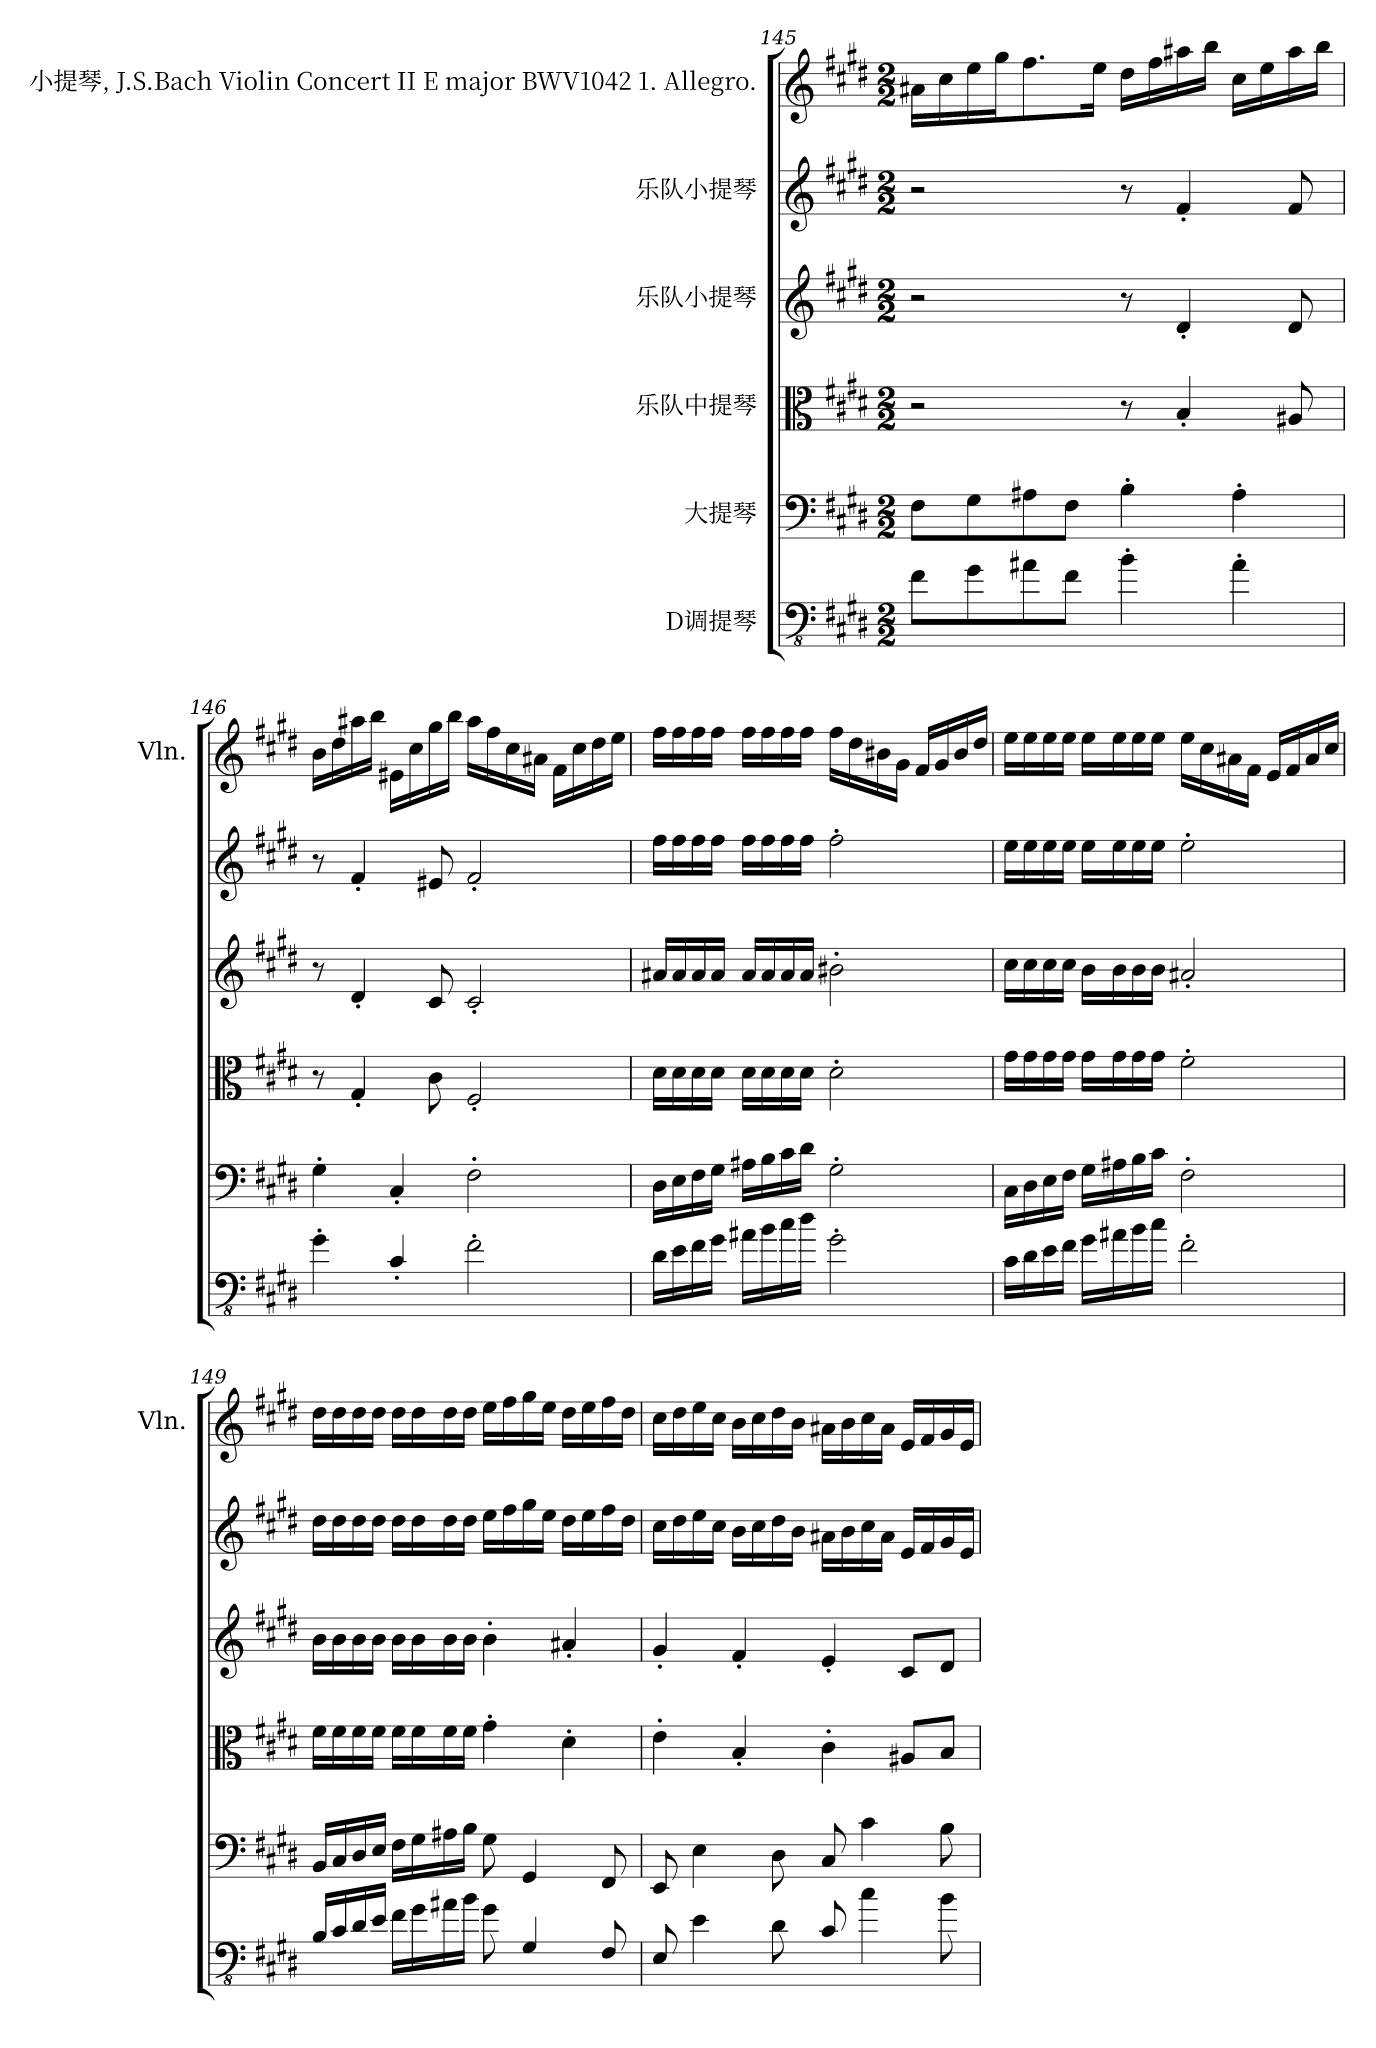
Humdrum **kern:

**kern	**kern	**kern	**kern	**kern	**kern
*part6	*part5	*part4	*part3	*part2	*part1
*staff6	*staff5	*staff4	*staff3	*staff2	*staff1
*I"D调提琴	*I"大提琴	*I"乐队中提琴	*I"乐队小提琴	*I"乐队小提琴	*I"小提琴, J.S.Bach Violin Concert II E major BWV1042 1. Allegro.
*	*	*	*	*	*I'Vln.
!!LO:LB:g=z
*clefFv4	*clefF4	*clefC3	*clefG2	*clefG2	*clefG2
*ITrd7c12	*	*	*	*	*
*k[f#c#g#d#]	*k[f#c#g#d#]	*k[f#c#g#d#]	*k[f#c#g#d#]	*k[f#c#g#d#]	*k[f#c#g#d#]
*M2/2	*M2/2	*M2/2	*M2/2	*M2/2	*M2/2
=145	=145	=145	=145	=145	=145
8FF#\L	8F#\L	2r	2r	2r	16a#X\LL
.	.	.	.	.	16cc#\
8GG#\	8G#\	.	.	.	16ee\
.	.	.	.	.	16gg#\J
8AA#X\	8A#X\	.	.	.	8.ff#\
8FF#\J	8F#\J	.	.	.	.
.	.	.	.	.	16ee\Jk
4BB'\	4B'\	8r	8r	8r	16dd#\LL
.	.	.	.	.	16ff#\
.	.	4B'/	4d#'/	4f#'/	16aa#X\
.	.	.	.	.	16bb\JJ
4AA#'\	4A#'\	.	.	.	16cc#\LL
.	.	.	.	.	16ee\
.	.	8A#X/	8d#/	8f#/	16aa#\
.	.	.	.	.	16bb\JJ
=146	=146	=146	=146	=146	=146
4GG#'\	4G#'\	8r	8r	8r	16b\LL
.	.	.	.	.	16dd#\
.	.	4G#'/	4d#'/	4f#'/	16aa#X\
.	.	.	.	.	16bb\JJ
4CC#'/	4C#'/	.	.	.	16e#X\LL
.	.	.	.	.	16cc#\
.	.	8c#\	8c#/	8e#X/	16gg#\
.	.	.	.	.	16bb\JJ
2FF#'\	2F#'\	2F#'/	2c#'/	2f#'/	16aa#\LL
.	.	.	.	.	16ff#\
.	.	.	.	.	16cc#\
.	.	.	.	.	16a#X\JJ
.	.	.	.	.	16f#\LL
.	.	.	.	.	16cc#\
.	.	.	.	.	16dd#\
.	.	.	.	.	16ee\JJ
!!LO:PB:g=z
=147	=147	=147	=147	=147	=147
16DD#\LL	16D#\LL	16d#\LL	16a#X/LL	16ff#\LL	16ff#\LL
16EE\	16E\	16d#\	16a#/	16ff#\	16ff#\
16FF#\	16F#\	16d#\	16a#/	16ff#\	16ff#\
16GG#\JJ	16G#\JJ	16d#\JJ	16a#/JJ	16ff#\JJ	16ff#\JJ
16AA#X\LL	16A#X\LL	16d#\LL	16a#/LL	16ff#\LL	16ff#\LL
16BB\	16B\	16d#\	16a#/	16ff#\	16ff#\
16C#\	16c#\	16d#\	16a#/	16ff#\	16ff#\
16D#\JJ	16d#\JJ	16d#\JJ	16a#/JJ	16ff#\JJ	16ff#\JJ
2GG#'\	2G#'\	2d#'\	2b#X'\	2ff#'\	16ff#\LL
.	.	.	.	.	16dd#\
.	.	.	.	.	16b#X\
.	.	.	.	.	16g#\JJ
.	.	.	.	.	16f#/LL
.	.	.	.	.	16g#/
.	.	.	.	.	16b#/
.	.	.	.	.	16dd#/JJ
=148	=148	=148	=148	=148	=148
16CC#\LL	16C#\LL	16g#\LL	16cc#\LL	16ee\LL	16ee\LL
16DD#\	16D#\	16g#\	16cc#\	16ee\	16ee\
16EE\	16E\	16g#\	16cc#\	16ee\	16ee\
16FF#\JJ	16F#\JJ	16g#\JJ	16cc#\JJ	16ee\JJ	16ee\JJ
16GG#\LL	16G#\LL	16g#\LL	16b\LL	16ee\LL	16ee\LL
16AA#X\	16A#X\	16g#\	16b\	16ee\	16ee\
16BB\	16B\	16g#\	16b\	16ee\	16ee\
16C#\JJ	16c#\JJ	16g#\JJ	16b\JJ	16ee\JJ	16ee\JJ
2FF#'\	2F#'\	2f#'\	2a#X'/	2ee'\	16ee\LL
.	.	.	.	.	16cc#\
.	.	.	.	.	16a#X\
.	.	.	.	.	16f#\JJ
.	.	.	.	.	16e/LL
.	.	.	.	.	16f#/
.	.	.	.	.	16a#/
.	.	.	.	.	16cc#/JJ
!!LO:LB:g=z
=149	=149	=149	=149	=149	=149
16BBB/LL	16BB/LL	16f#\LL	16b\LL	16dd#\LL	16dd#\LL
16CC#/	16C#/	16f#\	16b\	16dd#\	16dd#\
16DD#/	16D#/	16f#\	16b\	16dd#\	16dd#\
16EE/JJ	16E/JJ	16f#\JJ	16b\JJ	16dd#\JJ	16dd#\JJ
16FF#\LL	16F#\LL	16f#\LL	16b\LL	16dd#\LL	16dd#\LL
16GG#\	16G#\	16f#\	16b\	16dd#\	16dd#\
16AA#X\	16A#X\	16f#\	16b\	16dd#\	16dd#\
16BB\JJ	16B\JJ	16f#\JJ	16b\JJ	16dd#\JJ	16dd#\JJ
8GG#\	8G#\	4g#'\	4b'\	16ee\LL	16ee\LL
.	.	.	.	16ff#\	16ff#\
4GGG#/	4GG#/	.	.	16gg#\	16gg#\
.	.	.	.	16ee\JJ	16ee\JJ
.	.	4d#'\	4a#X'/	16dd#\LL	16dd#\LL
.	.	.	.	16ee\	16ee\
8FFF#/	8FF#/	.	.	16ff#\	16ff#\
.	.	.	.	16dd#\JJ	16dd#\JJ
=150	=150	=150	=150	=150	=150
8EEE/	8EE/	4e'\	4g#'/	16cc#\LL	16cc#\LL
.	.	.	.	16dd#\	16dd#\
4EE\	4E\	.	.	16ee\	16ee\
.	.	.	.	16cc#\JJ	16cc#\JJ
.	.	4B'/	4f#'/	16b\LL	16b\LL
.	.	.	.	16cc#\	16cc#\
8DD#\	8D#\	.	.	16dd#\	16dd#\
.	.	.	.	16b\JJ	16b\JJ
8CC#/	8C#/	4c#'\	4e'/	16a#X\LL	16a#X\LL
.	.	.	.	16b\	16b\
4C#\	4c#\	.	.	16cc#\	16cc#\
.	.	.	.	16a#\JJ	16a#\JJ
.	.	8A#X/L	8c#/L	16e/LL	16e/LL
.	.	.	.	16f#/	16f#/
8BB\	8B\	8B/J	8d#/J	16g#/	16g#/
.	.	.	.	16e/JJ	16e/JJ
=	=	=	=	=	=
*-	*-	*-	*-	*-	*-
